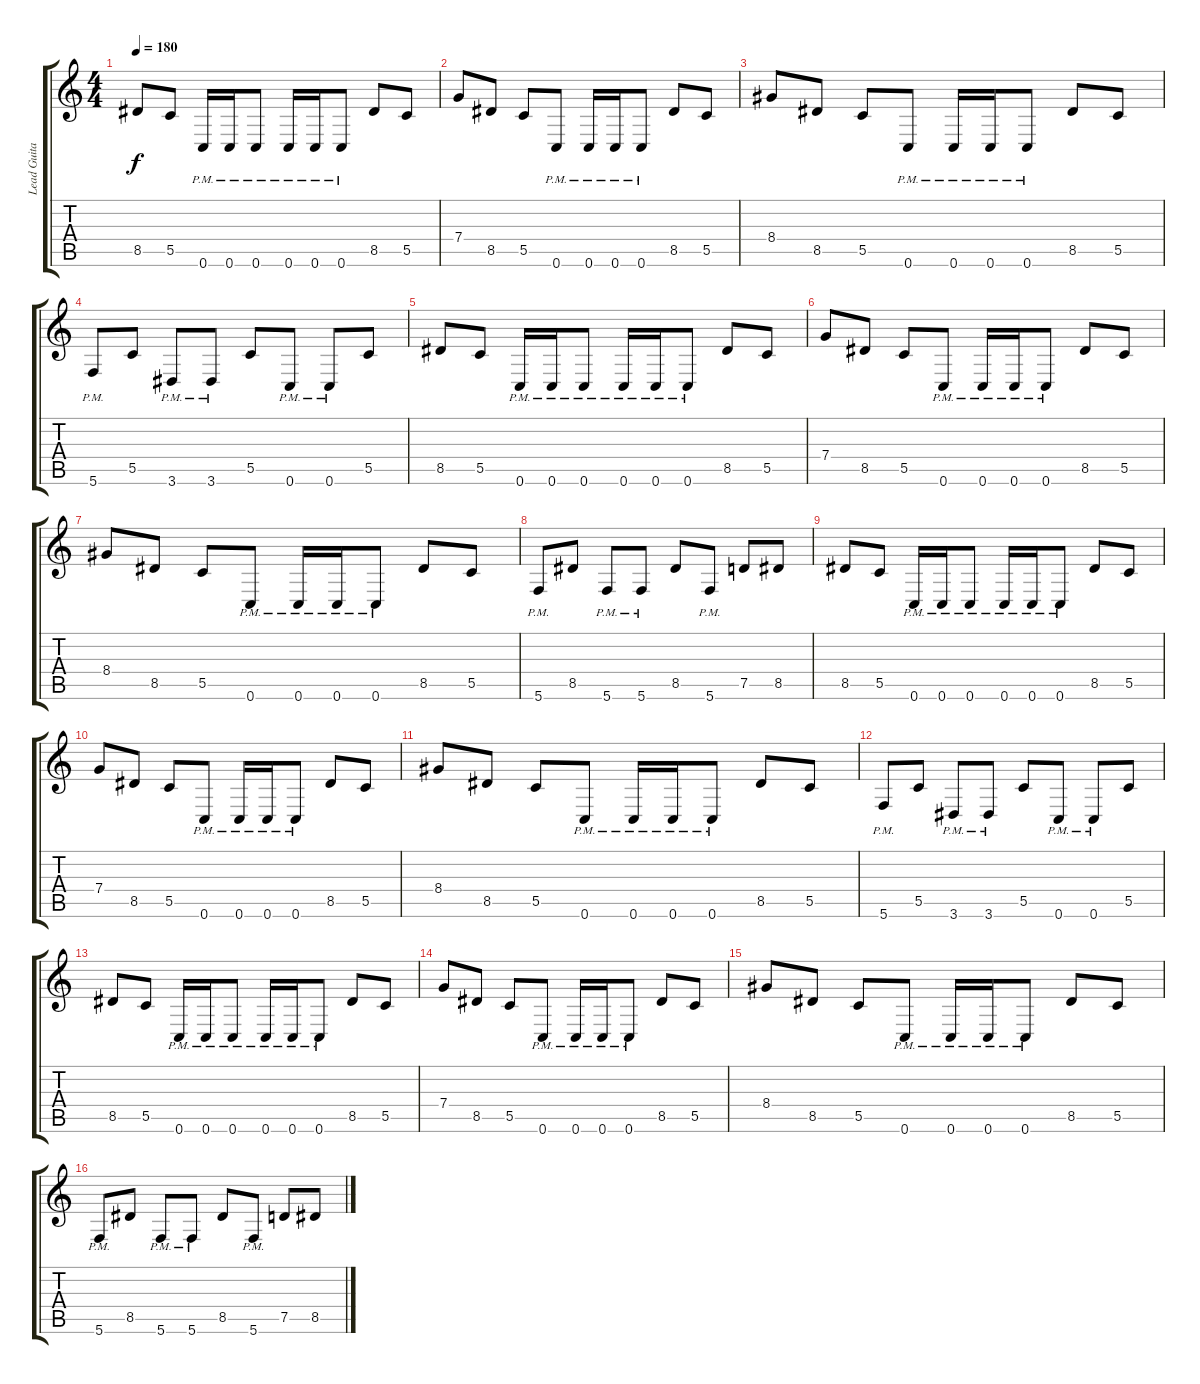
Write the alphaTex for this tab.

\track ("Lead Guitar" "Lead Guita") {instrument distortionguitar}
\staff {score tabs}
\tuning (D4 A3 F3 C3 G2 C2) {hide}
\ts (4 4)
\tempo 180
\clef g2
\ks c
8.5.8{dy f} 5.5.8 0.6{pm}.16 0.6{pm}.16 0.6{pm}.8 0.6{pm}.16 0.6{pm}.16 0.6{pm}.8 8.5.8 5.5.8 |
7.4.8 8.5.8 5.5.8 0.6{pm}.8 0.6{pm}.16 0.6{pm}.16 0.6{pm}.8 8.5.8 5.5.8 |
8.4.8 8.5.8 5.5.8 0.6{pm}.8 0.6{pm}.16 0.6{pm}.16 0.6{pm}.8 8.5.8 5.5.8 |
5.6{pm}.8 5.5.8 3.6{pm}.8 3.6{pm}.8 5.5.8 0.6{pm}.8 0.6{pm}.8 5.5.8 |
8.5.8 5.5.8 0.6{pm}.16 0.6{pm}.16 0.6{pm}.8 0.6{pm}.16 0.6{pm}.16 0.6{pm}.8 8.5.8 5.5.8 |
7.4.8 8.5.8 5.5.8 0.6{pm}.8 0.6{pm}.16 0.6{pm}.16 0.6{pm}.8 8.5.8 5.5.8 |
8.4.8 8.5.8 5.5.8 0.6{pm}.8 0.6{pm}.16 0.6{pm}.16 0.6{pm}.8 8.5.8 5.5.8 |
5.6{pm}.8 8.5.8 5.6{pm}.8 5.6{pm}.8 8.5.8 5.6{pm}.8 7.5.8 8.5.8 |
8.5.8 5.5.8 0.6{pm}.16 0.6{pm}.16 0.6{pm}.8 0.6{pm}.16 0.6{pm}.16 0.6{pm}.8 8.5.8 5.5.8 |
7.4.8 8.5.8 5.5.8 0.6{pm}.8 0.6{pm}.16 0.6{pm}.16 0.6{pm}.8 8.5.8 5.5.8 |
8.4.8 8.5.8 5.5.8 0.6{pm}.8 0.6{pm}.16 0.6{pm}.16 0.6{pm}.8 8.5.8 5.5.8 |
5.6{pm}.8 5.5.8 3.6{pm}.8 3.6{pm}.8 5.5.8 0.6{pm}.8 0.6{pm}.8 5.5.8 |
8.5.8 5.5.8 0.6{pm}.16 0.6{pm}.16 0.6{pm}.8 0.6{pm}.16 0.6{pm}.16 0.6{pm}.8 8.5.8 5.5.8 |
7.4.8 8.5.8 5.5.8 0.6{pm}.8 0.6{pm}.16 0.6{pm}.16 0.6{pm}.8 8.5.8 5.5.8 |
8.4.8 8.5.8 5.5.8 0.6{pm}.8 0.6{pm}.16 0.6{pm}.16 0.6{pm}.8 8.5.8 5.5.8 |
5.6{pm}.8 8.5.8 5.6{pm}.8 5.6{pm}.8 8.5.8 5.6{pm}.8 7.5.8 8.5.8
